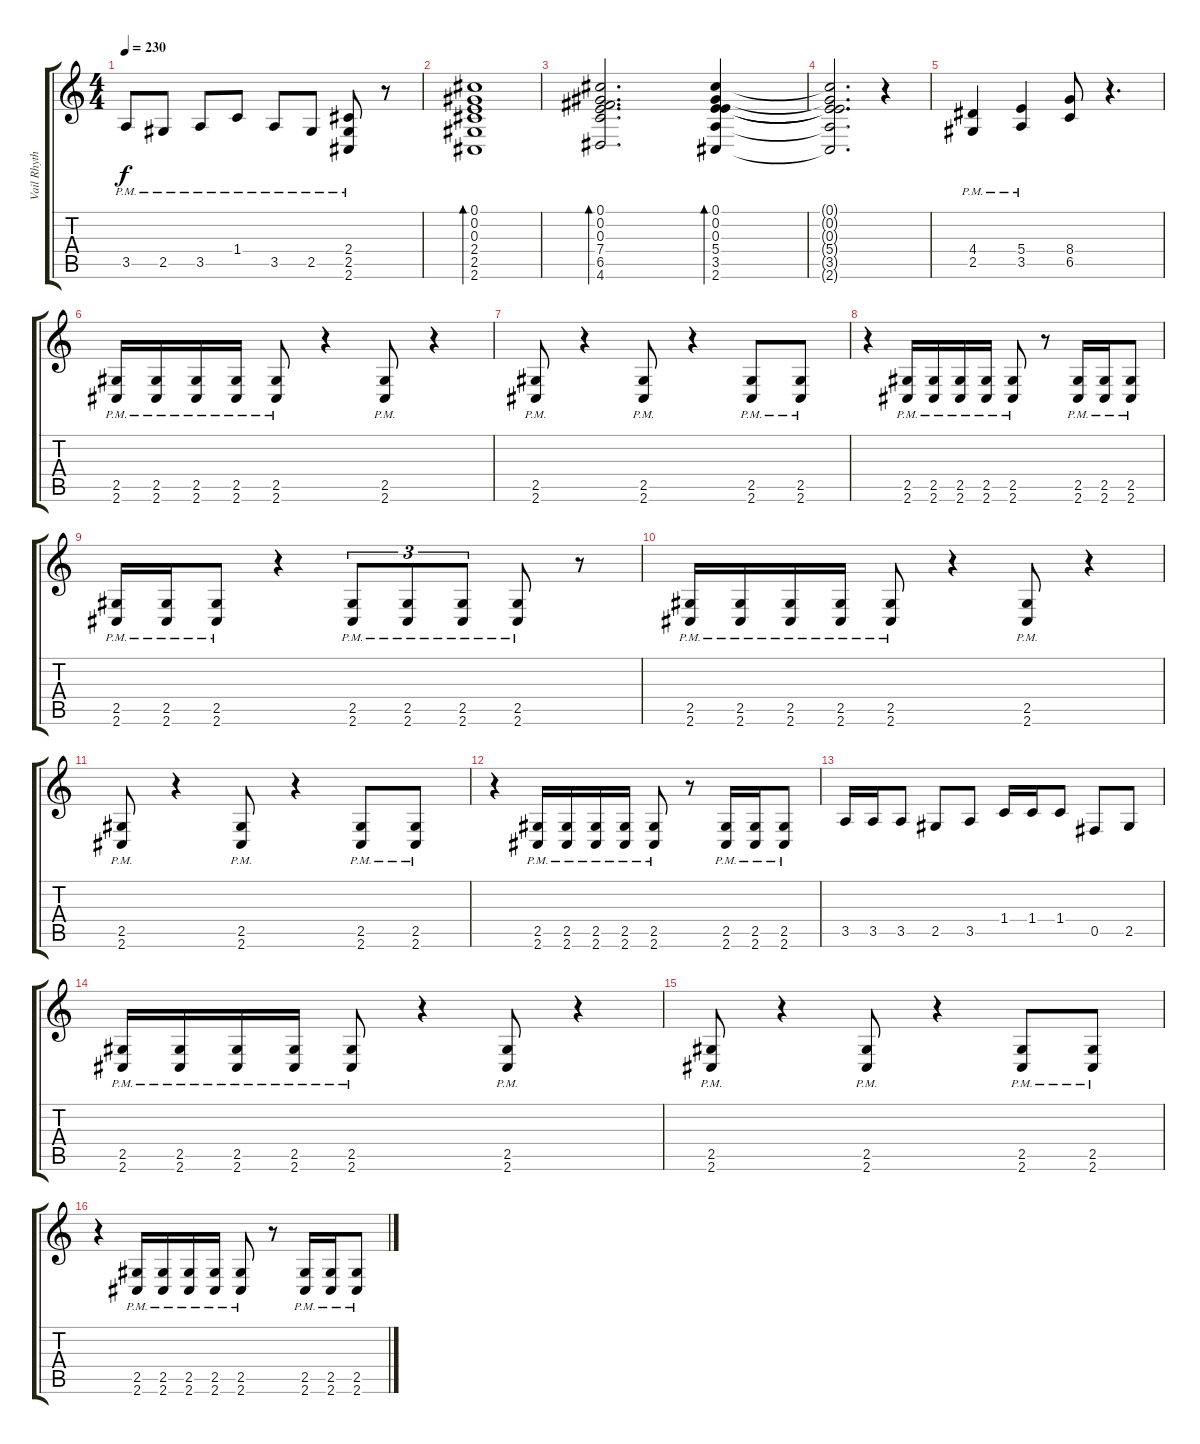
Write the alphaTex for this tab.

\track ("Vail Rhythm" "Vail Rhyth") {instrument overdrivenguitar}
\staff {score tabs}
\tuning (Db4 Ab3 E3 B2 Gb2 B1) {hide}
\ts (4 4)
\tempo 230
\clef g2
\ks c
3.5{pm}.8{dy f} 2.5{pm}.8 3.5{pm}.8 1.4{pm}.8 3.5{pm}.8 2.5{pm}.8 (2.4{pm} 2.5{pm} 2.6{pm}).8 r.8 |
(0.1 0.2 0.3 2.4 2.5 2.6).1{bd 240} |
(0.1 0.2 0.3 7.4 6.5 4.6).2{d bd 240} (0.1 0.2 0.3 5.4 3.5 2.6).4{bd 240} |
(0.1{t} 0.2{t} 0.3{t} 5.4{t} 3.5{t} 2.6{t}).2{d} r.4 |
(4.4{pm} 2.5{pm}).4 (5.4{pm} 3.5{pm}).4 (8.4 6.5).8 r.4{d} |
(2.5{pm} 2.6{pm}).16 (2.5{pm} 2.6{pm}).16 (2.5{pm} 2.6{pm}).16 (2.5{pm} 2.6{pm}).16 (2.5{pm} 2.6{pm}).8 r.4 (2.5{pm} 2.6{pm}).8 r.4 |
(2.5{pm} 2.6{pm}).8 r.4 (2.5{pm} 2.6{pm}).8 r.4 (2.5{pm} 2.6{pm}).8 (2.5{pm} 2.6{pm}).8 |
r.4 (2.5{pm} 2.6{pm}).16 (2.5{pm} 2.6{pm}).16 (2.5{pm} 2.6{pm}).16 (2.5{pm} 2.6{pm}).16 (2.5{pm} 2.6{pm}).8 r.8 (2.5{pm} 2.6{pm}).16 (2.5{pm} 2.6{pm}).16 (2.5{pm} 2.6{pm}).8 |
(2.5{pm} 2.6{pm}).16 (2.5{pm} 2.6{pm}).16 (2.5{pm} 2.6{pm}).8 r.4 (2.5{pm} 2.6{pm}).8{tu (3 2)} (2.5{pm} 2.6{pm}).8{tu (3 2)} (2.5{pm} 2.6{pm}).8{tu (3 2)} (2.5{pm} 2.6{pm}).8 r.8 |
(2.5{pm} 2.6{pm}).16 (2.5{pm} 2.6{pm}).16 (2.5{pm} 2.6{pm}).16 (2.5{pm} 2.6{pm}).16 (2.5{pm} 2.6{pm}).8 r.4 (2.5{pm} 2.6{pm}).8 r.4 |
(2.5{pm} 2.6{pm}).8 r.4 (2.5{pm} 2.6{pm}).8 r.4 (2.5{pm} 2.6{pm}).8 (2.5{pm} 2.6{pm}).8 |
r.4 (2.5{pm} 2.6{pm}).16 (2.5{pm} 2.6{pm}).16 (2.5{pm} 2.6{pm}).16 (2.5{pm} 2.6{pm}).16 (2.5{pm} 2.6{pm}).8 r.8 (2.5{pm} 2.6{pm}).16 (2.5{pm} 2.6{pm}).16 (2.5{pm} 2.6{pm}).8 |
3.5.16 3.5.16 3.5.8 2.5.8 3.5.8 1.4.16 1.4.16 1.4.8 0.5.8 2.5.8 |
(2.5{pm} 2.6{pm}).16 (2.5{pm} 2.6{pm}).16 (2.5{pm} 2.6{pm}).16 (2.5{pm} 2.6{pm}).16 (2.5{pm} 2.6{pm}).8 r.4 (2.5{pm} 2.6{pm}).8 r.4 |
(2.5{pm} 2.6{pm}).8 r.4 (2.5{pm} 2.6{pm}).8 r.4 (2.5{pm} 2.6{pm}).8 (2.5{pm} 2.6{pm}).8 |
r.4 (2.5{pm} 2.6{pm}).16 (2.5{pm} 2.6{pm}).16 (2.5{pm} 2.6{pm}).16 (2.5{pm} 2.6{pm}).16 (2.5{pm} 2.6{pm}).8 r.8 (2.5{pm} 2.6{pm}).16 (2.5{pm} 2.6{pm}).16 (2.5{pm} 2.6{pm}).8
